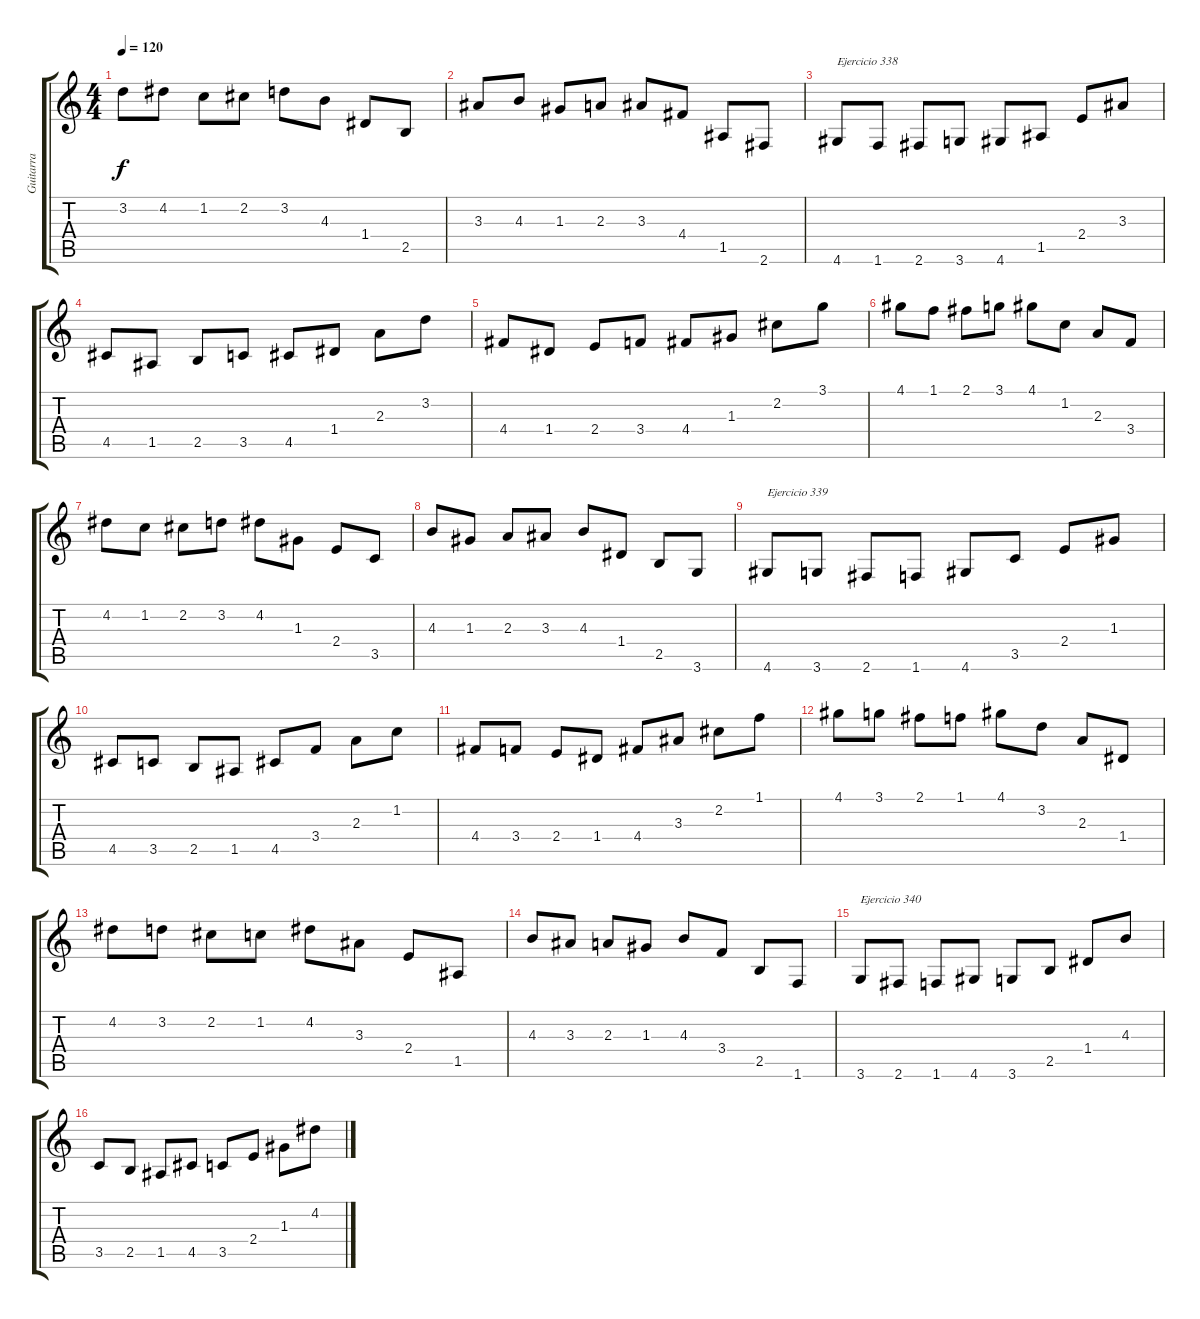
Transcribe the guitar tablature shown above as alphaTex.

\track ("Guitarra " "Guitarra ") {instrument acousticguitarnylon}
\staff {score tabs}
\tuning (E4 B3 G3 D3 A2 E2) {hide}
\ts (4 4)
\tempo 120
\clef g2
\ks c
3.2.8{dy f} 4.2.8 1.2.8 2.2.8 3.2.8 4.3.8 1.4.8 2.5.8 |
3.3.8 4.3.8 1.3.8 2.3.8 3.3.8 4.4.8 1.5.8 2.6.8 |
4.6.8{txt "Ejercicio 338"} 1.6.8 2.6.8 3.6.8 4.6.8 1.5.8 2.4.8 3.3.8 |
4.5.8 1.5.8 2.5.8 3.5.8 4.5.8 1.4.8 2.3.8 3.2.8 |
4.4.8 1.4.8 2.4.8 3.4.8 4.4.8 1.3.8 2.2.8 3.1.8 |
4.1.8 1.1.8 2.1.8 3.1.8 4.1.8 1.2.8 2.3.8 3.4.8 |
4.2.8 1.2.8 2.2.8 3.2.8 4.2.8 1.3.8 2.4.8 3.5.8 |
4.3.8 1.3.8 2.3.8 3.3.8 4.3.8 1.4.8 2.5.8 3.6.8 |
4.6.8{txt "Ejercicio 339"} 3.6.8 2.6.8 1.6.8 4.6.8 3.5.8 2.4.8 1.3.8 |
4.5.8 3.5.8 2.5.8 1.5.8 4.5.8 3.4.8 2.3.8 1.2.8 |
4.4.8 3.4.8 2.4.8 1.4.8 4.4.8 3.3.8 2.2.8 1.1.8 |
4.1.8 3.1.8 2.1.8 1.1.8 4.1.8 3.2.8 2.3.8 1.4.8 |
4.2.8 3.2.8 2.2.8 1.2.8 4.2.8 3.3.8 2.4.8 1.5.8 |
4.3.8 3.3.8 2.3.8 1.3.8 4.3.8 3.4.8 2.5.8 1.6.8 |
3.6.8{txt "Ejercicio 340"} 2.6.8 1.6.8 4.6.8 3.6.8 2.5.8 1.4.8 4.3.8 |
3.5.8 2.5.8 1.5.8 4.5.8 3.5.8 2.4.8 1.3.8 4.2.8
